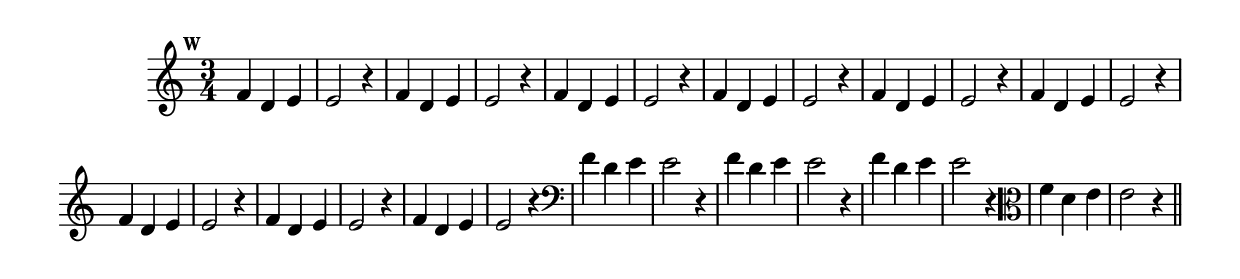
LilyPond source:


\version "2.16.0"

%\header { texidoc="Perguntas e Respostas"}

\relative c' {

  \override Staff.TimeSignature #'style = #'()
  \time 3/4 
  \override Score.BarNumber #'transparent = ##t
                                %\override Score.RehearsalMark #'font-family = #'roman
  \override Score.RehearsalMark #'font-size = #-2
  \override Score.BarNumber #'transparent = ##t
  \set Score.markFormatter = #format-mark-numbers

  \mark 22 

                                % CLARINETE

  \tag #'cl {
    f4 d e | e2 r4 
  }

                                % FLAUTA

  \tag #'fl {
    f4 d e | e2 r4 
  }

                                % OBOÉ

  \tag #'ob {
    f4 d e | e2 r4 
  }

                                % SAX ALTO

  \tag #'saxa {
    f4 d e | e2 r4 
  }

                                % SAX TENOR

  \tag #'saxt {
    f4 d e | e2 r4 
  }

                                % SAX GENES

  \tag #'saxg {
    f4 d e | e2 r4 
  }

                                % TROMPETE

  \tag #'tpt {
    f4 d e | e2 r4 
  }

                                % TROMPA

  \tag #'tpa {
    f4 d e | e2 r4 
  }

                                % TROMPA OP

  \tag #'tpaop {
    f4 d e | e2 r4 
  }

                                % TROMBONE

  \tag #'tbn {
    \clef bass
    f4 d e | e2 r4 
  }

                                % TUBA MIB

  \tag #'tbamib {
    \clef bass
    f4 d e | e2 r4 
  }

                                % TUBA SIB

  \tag #'tbasib {
    \clef bass
    f4 d e | e2 r4 
  }


                                % VIOLA

  \tag #'vla {
    \clef alto
    f4 d e | e2 r4 
  }

                                % FINAL

  \bar "||"

}
